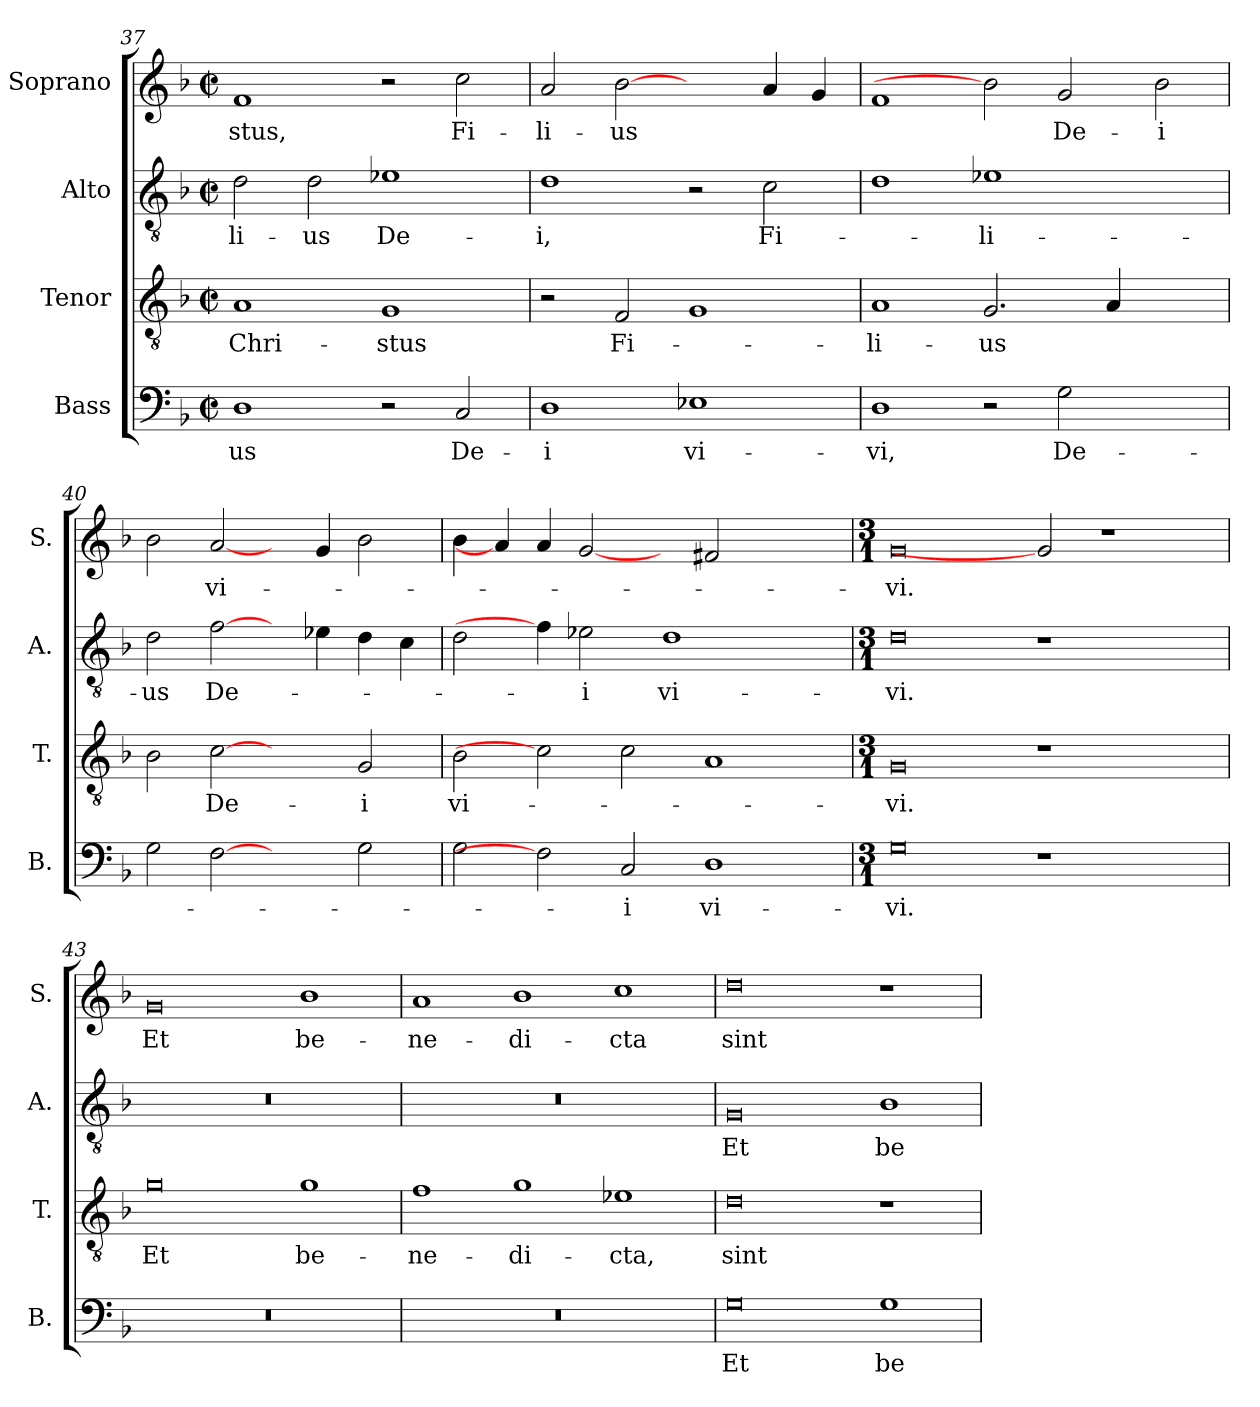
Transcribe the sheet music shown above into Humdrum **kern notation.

**kern	**text	**kern	**text	**kern	**text	**kern	**text
*part4	*part4	*part3	*part3	*part2	*part2	*part1	*part1
*staff4	*staff4	*staff3	*staff3	*staff2	*staff2	*staff1	*staff1
*I"Bass	*	*I"Tenor	*	*I"Alto	*	*I"Soprano	*
*I'B.	*	*I'T.	*	*I'A.	*	*I'S.	*
*clefF4	*	*clefGv2	*	*clefGv2	*	*clefG2	*
*k[b-]	*	*k[b-]	*	*k[b-]	*	*k[b-]	*
*F:	*	*F:	*	*F:	*	*F:	*
*M2/2	*	*M2/2	*	*M2/2	*	*M2/2	*
*met(c|)	*	*met(c|)	*	*met(c|)	*	*met(c|)	*
=37	=37	=37	=37	=37	=37	=37	=37
!	!LO:LY:b	!	!LO:LY:b:rj	!	!LO:LY:b:rj	!	!LO:LY:a:rj
1D	-us	1A	Chri-	2d\	-li-	1f	-stus,
!	!	!	!	!	!LO:LY:b:rj	!	!
.	.	.	.	2d\	-us	.	.
!	!	!	!LO:LY:b:rj	!	!LO:LY:b:rj	!	!
2r	.	1G	-stus	1e-X	De-	2r	.
!	!LO:LY:b	!	!	!	!	!	!LO:LY:a:rj
2C/	De-	.	.	.	.	2cc\	Fi-
!!LO:LB:g=z
=38	=38	=38	=38	=38	=38	=38	=38
!	!LO:LY:b	!	!	!	!LO:LY:b:rj	!	!LO:LY:b:rj
1D	-i	2r	.	1d	-i,	2a/	-li-
!	!	!	!LO:LY:b:rj	!	!	!	!LO:LY:b:rj
.	.	2F/	Fi-	.	.	[2b-	-us
!	!LO:LY:b	!	!	!	!	!	!
1E-X	vi-	1G	.	2r	.	2ryy	.
!	!	!	!	!	!LO:LY:b:rj	!	!
.	.	.	.	2c\	Fi-	4a/	.
.	.	.	.	.	.	4g/	.
=39	=39	=39	=39	=39	=39	=39	=39
!	!LO:LY:b	!	!LO:LY:b:rj	!	!	!	!
1D	-vi,	1A	-li-	1d	.	1f	.
!	!	!	!LO:LY:b:rj	!	!LO:LY:b:rj	!	!
2r	.	2.G/	-us	1e-X	-li-	2b-]	.
!	!LO:LY:b	!	!	!	!	!	!LO:LY:b:rj
2G\	De-	.	.	.	.	2g/	De-
.	.	4A/	.	.	.	.	.
!	!	!	!	!	!	!	!LO:LY:b:rj
2ryy	.	2ryy	.	2ryy	.	2b-\	-i
=40	=40	=40	=40	=40	=40	=40	=40
!	!	!	!	!	!LO:LY:b:rj	!	!
2G\	.	2B-\	.	2d\	-us	2b-\	.
!	!	!	!LO:LY:b:rj	!	!LO:LY:b:rj	!	!LO:LY:b:rj
[2F	.	[2c	De-	[2f\	De-	[2a/	vi-
2ryy	.	2ryy	.	4ryy	.	4ryy	.
.	.	.	.	4e-X\	.	4g/	.
!	!	!	!LO:LY:b:rj	!	!	!	!
2G\	.	2G/	-i	4d\	.	2b-\	.
.	.	.	.	4c\	.	.	.
=41	=41	=41	=41	=41	=41	=41	=41
!	!	!	!LO:LY:b:rj	!	!	!	!
2G\	.	2B-\	vi-	2d\	.	4b-\	.
.	.	.	.	.	.	4a/]	.
2F]	.	2c]	.	4f\]	.	4a/	.
!	!	!	!	!	!LO:LY:b:rj	!	!
.	.	.	.	2e-X\	-i	[2g	.
!	!LO:LY:b	!	!	!	!	!	!
2C/	-i	2c\	.	.	.	.	.
!	!	!	!	!	!LO:LY:b:rj	!	!
.	.	.	.	1d	vi-	4ryy	.
!	!LO:LY:b	!	!	!	!	!	!
1D	vi-	1A	.	.	.	2f#X/	.
.	.	.	.	.	.	2ryy	.
.	.	.	.	4ryy	.	.	.
=42	=42	=42	=42	=42	=42	=42	=42
*M3/1	*	*M3/1	*	*M3/1	*	*M3/1	*
!	!LO:LY:b	!	!LO:LY:b:rj	!	!LO:LY:b:rj	!	!LO:LY:b:rj
0G	-vi.	0G	-vi.	0d	-vi.	0g	-vi.
1r	.	1r	.	1r	.	2g]	.
.	.	.	.	.	.	1r	.
2ryy	.	2ryy	.	2ryy	.	.	.
=43	=43	=43	=43	=43	=43	=43	=43
!	!	!	!LO:LY:b:rj	!	!	!	!LO:LY:b:rj
0.r	.	0g	Et	0.r	.	0g	Et
!	!	!	!LO:LY:b:rj	!	!	!	!LO:LY:b:rj
.	.	1g	be-	.	.	1b-	be-
=44	=44	=44	=44	=44	=44	=44	=44
!	!	!	!LO:LY:b:rj	!	!	!	!LO:LY:b:rj
0.r	.	1f	-ne-	0.r	.	1a	-ne-
!	!	!	!LO:LY:b:rj	!	!	!	!LO:LY:b:rj
.	.	1g	-di-	.	.	1b-	-di-
!	!	!	!LO:LY:b:rj	!	!	!	!LO:LY:b:rj
.	.	1e-X	-cta,	.	.	1cc	-cta
!!LO:LB:g=z
=45	=45	=45	=45	=45	=45	=45	=45
!	!LO:LY:b	!	!LO:LY:b:rj	!	!LO:LY:b:rj	!	!LO:LY:b:rj
0G	Et	0d	sint	0G	Et	0dd	sint
!	!LO:LY:b	!	!	!	!LO:LY:b:rj	!	!
1G	be-	1r	.	1B-	be-	1r	.
=	=	=	=	=	=	=	=
*-	*-	*-	*-	*-	*-	*-	*-
